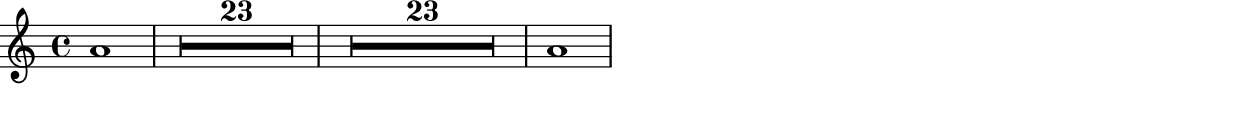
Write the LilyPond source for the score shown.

%% Generated by lilypond-book
%% Options: [exampleindent=10.16\mm,indent=0\mm,line-width=160\mm,quote]
\include "lilypond-book-preamble.ly"


% ****************************************************************
% Start cut-&-pastable-section
% ****************************************************************

#(ly:set-option 'eps-box-padding 3.000000)



\paper {
  indent = 0\mm
  line-width = 160\mm
  % offset the left padding, also add 1mm as lilypond creates cropped
  % images with a little space on the right
  line-width = #(- line-width (* mm  3.000000) (* mm 1))
  line-width = 160\mm - 2.0 * 10.16\mm
  % offset the left padding, also add 1mm as lilypond creates cropped
  % images with a little space on the right
  line-width = #(- line-width (* mm  3.000000) (* mm 1))
}

\layout {
  
}




% ****************************************************************
% ly snippet:
% ****************************************************************
\sourcefileline 3450
\relative \compressMMRests {
  a'1
  R1*23
  % increase the length of the rest bar
  \once \override MultiMeasureRest.minimum-length = #20
  R1*23
  a1
}



% ****************************************************************
% end ly snippet
% ****************************************************************
